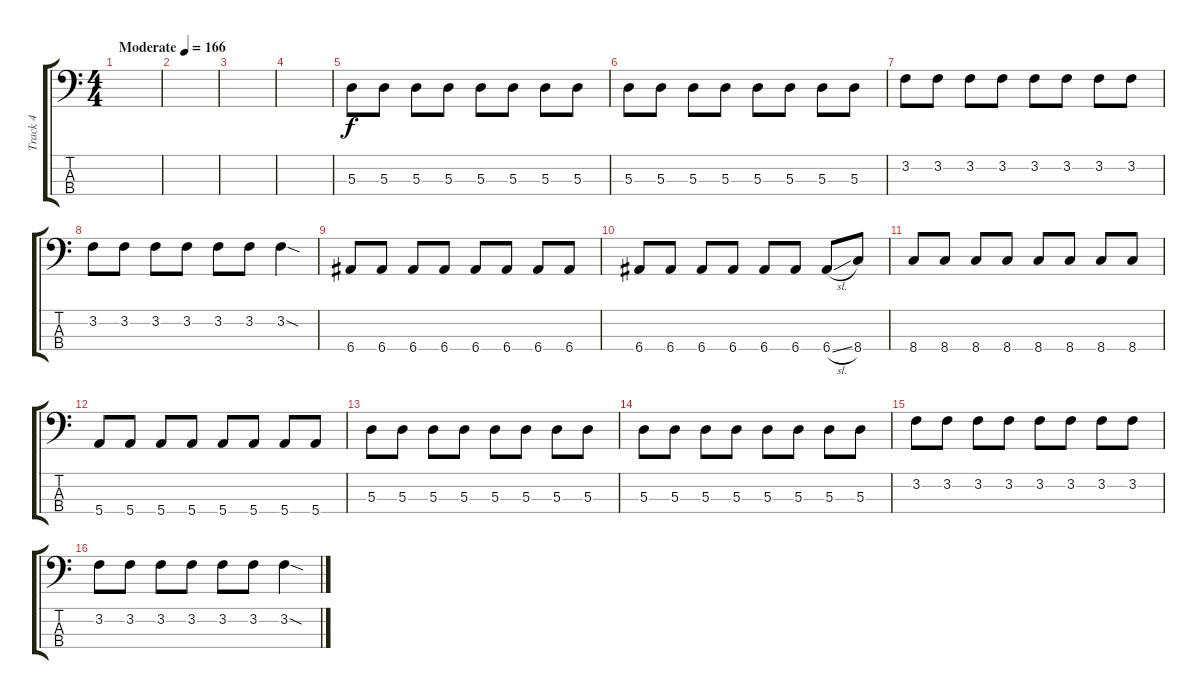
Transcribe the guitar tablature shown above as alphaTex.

\track ("Track 4" "Track 4") {instrument electricbassfinger}
\staff {score tabs}
\tuning (G2 D2 A1 E1) {hide}
\ts (4 4)
\tempo (166 "Moderate")
\clef f4
\ks c
|
|
|
|
5.3.8 5.3.8 5.3.8 5.3.8 5.3.8 5.3.8 5.3.8 5.3.8 |
5.3.8 5.3.8 5.3.8 5.3.8 5.3.8 5.3.8 5.3.8 5.3.8 |
3.2.8 3.2.8 3.2.8 3.2.8 3.2.8 3.2.8 3.2.8 3.2.8 |
3.2.8 3.2.8 3.2.8 3.2.8 3.2.8 3.2.8 3.2{sod}.4 |
6.4.8 6.4.8 6.4.8 6.4.8 6.4.8 6.4.8 6.4.8 6.4.8 |
6.4.8 6.4.8 6.4.8 6.4.8 6.4.8 6.4.8 6.4{sl}.8 8.4.8 |
8.4.8 8.4.8 8.4.8 8.4.8 8.4.8 8.4.8 8.4.8 8.4.8 |
5.4.8 5.4.8 5.4.8 5.4.8 5.4.8 5.4.8 5.4.8 5.4.8 |
5.3.8 5.3.8 5.3.8 5.3.8 5.3.8 5.3.8 5.3.8 5.3.8 |
5.3.8 5.3.8 5.3.8 5.3.8 5.3.8 5.3.8 5.3.8 5.3.8 |
3.2.8 3.2.8 3.2.8 3.2.8 3.2.8 3.2.8 3.2.8 3.2.8 |
3.2.8 3.2.8 3.2.8 3.2.8 3.2.8 3.2.8 3.2{sod}.4
